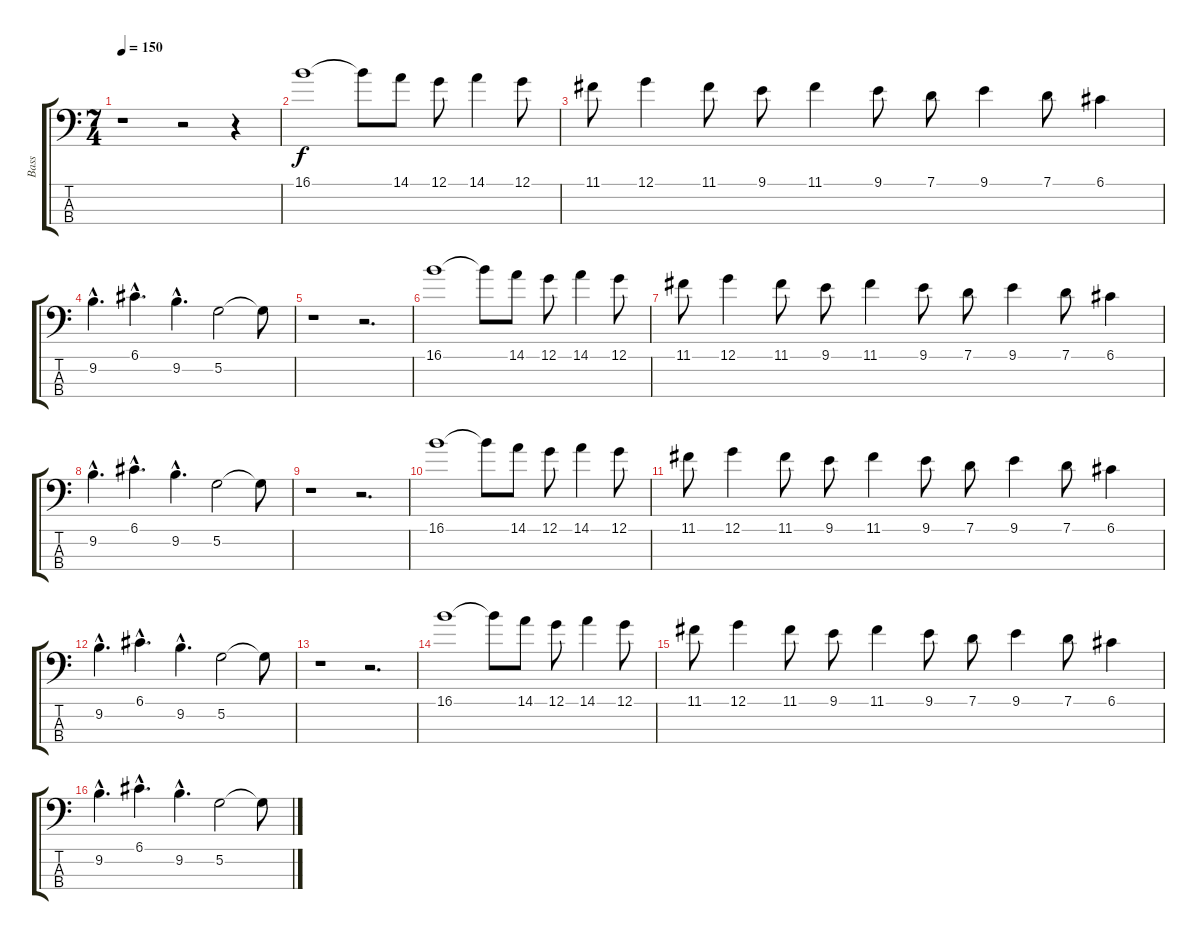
\track ("Bass" "Bass") {instrument electricguitarclean}
\staff {score tabs}
\tuning (G2 D2 A1 E1) {hide}
\ts (7 4)
\tempo 150
\clef f4
\ks c
r.1{dy f} r.2 r.4 |
16.1.1 16.1{t}.8 14.1.8 12.1.8 14.1.4 12.1.8 |
11.1.8 12.1.4 11.1.8 9.1.8 11.1.4 9.1.8 7.1.8 9.1.4 7.1.8 6.1.4 |
9.2{hac}.4{d} 6.1{hac}.4{d} 9.2{hac}.4{d} 5.2.2 5.2{t}.8 |
r.1 r.2{d} |
16.1.1 16.1{t}.8 14.1.8 12.1.8 14.1.4 12.1.8 |
11.1.8 12.1.4 11.1.8 9.1.8 11.1.4 9.1.8 7.1.8 9.1.4 7.1.8 6.1.4 |
9.2{hac}.4{d} 6.1{hac}.4{d} 9.2{hac}.4{d} 5.2.2 5.2{t}.8 |
r.1 r.2{d} |
16.1.1 16.1{t}.8 14.1.8 12.1.8 14.1.4 12.1.8 |
11.1.8 12.1.4 11.1.8 9.1.8 11.1.4 9.1.8 7.1.8 9.1.4 7.1.8 6.1.4 |
9.2{hac}.4{d} 6.1{hac}.4{d} 9.2{hac}.4{d} 5.2.2 5.2{t}.8 |
r.1 r.2{d} |
16.1.1 16.1{t}.8 14.1.8 12.1.8 14.1.4 12.1.8 |
11.1.8 12.1.4 11.1.8 9.1.8 11.1.4 9.1.8 7.1.8 9.1.4 7.1.8 6.1.4 |
9.2{hac}.4{d} 6.1{hac}.4{d} 9.2{hac}.4{d} 5.2.2 5.2{t}.8
